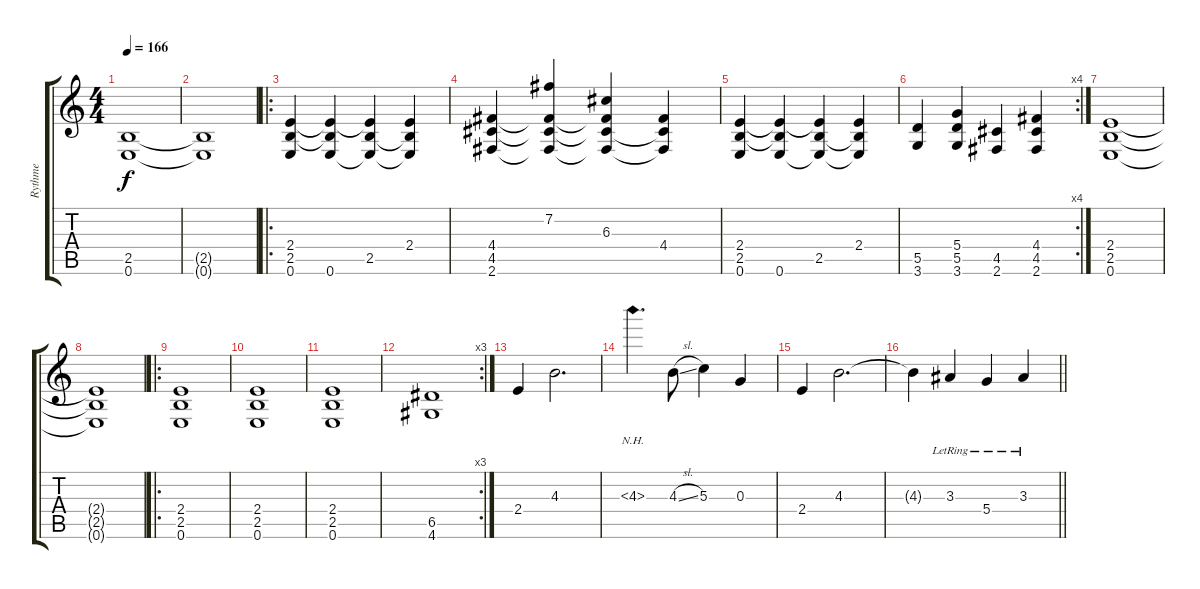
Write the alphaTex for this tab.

\track ("Rythme" "Rythme") {instrument distortionguitar}
\staff {score tabs}
\tuning (E4 B3 G3 D3 A2 E2) {hide}
\ts (4 4)
\tempo 166
\clef g2
\ks c
(2.5{t} 0.6{t}).1{dy f} |
(2.5{t} 0.6{t}).1 |
\ro
(2.4 2.5 0.6).4 (2.4{t} 2.5{t} 0.6).4 (2.4{t} 2.5 0.6{t}).4 (2.4 2.5{t} 0.6{t}).4 |
(4.4 4.5 2.6).4 (7.2 4.4{t} 4.5{t} 2.6{t}).4 (6.3 4.4{t} 4.5{t} 2.6{t}).4 (4.4 4.5{t} 2.6{t}).4 |
(2.4 2.5 0.6).4 (2.4{t} 2.5{t} 0.6).4 (2.4{t} 2.5 0.6{t}).4 (2.4 2.5{t} 0.6{t}).4 |
\rc 4
(5.5 3.6).4 (5.4 5.5 3.6).4 (4.5 2.6).4 (4.4 4.5 2.6).4 |
(2.4 2.5 0.6).1 |
(2.4{t} 2.5{t} 0.6{t}).1 |
\ro
(2.4 2.5 0.6).1 |
(2.4 2.5 0.6).1 |
(2.4 2.5 0.6).1 |
\rc 3
(6.5 4.6).1 |
2.4.4 4.3.2{d} |
4.3{nh}.4{d} 4.3{sl}.8 5.3.4 0.3.4 |
2.4.4 4.3.2{d} |
\barLineRight lightlight
4.3{t}.4 3.3{lr}.4 5.4{lr}.4 3.3{lr}.4
